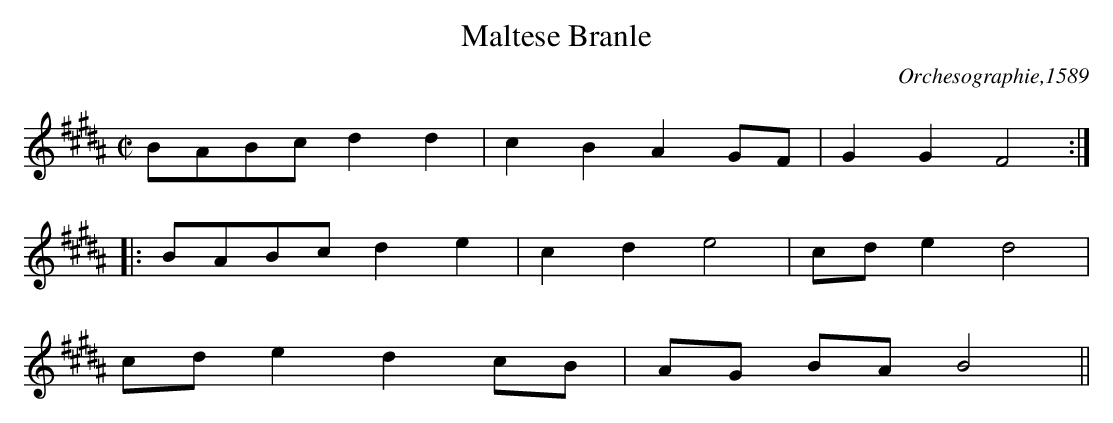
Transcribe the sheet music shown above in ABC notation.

X:1
T:Maltese Branle
C:Orchesographie,1589
L:1/4
M:C|
K:BBlyd
B/A/B/c/ dd | cB AG/F/ | GG F2 ::
B/A/B/c/ de | cd e2 | c/d/e d2 |
c/d/ ed c/B/ | A/G/ B/A/ B2 ||
